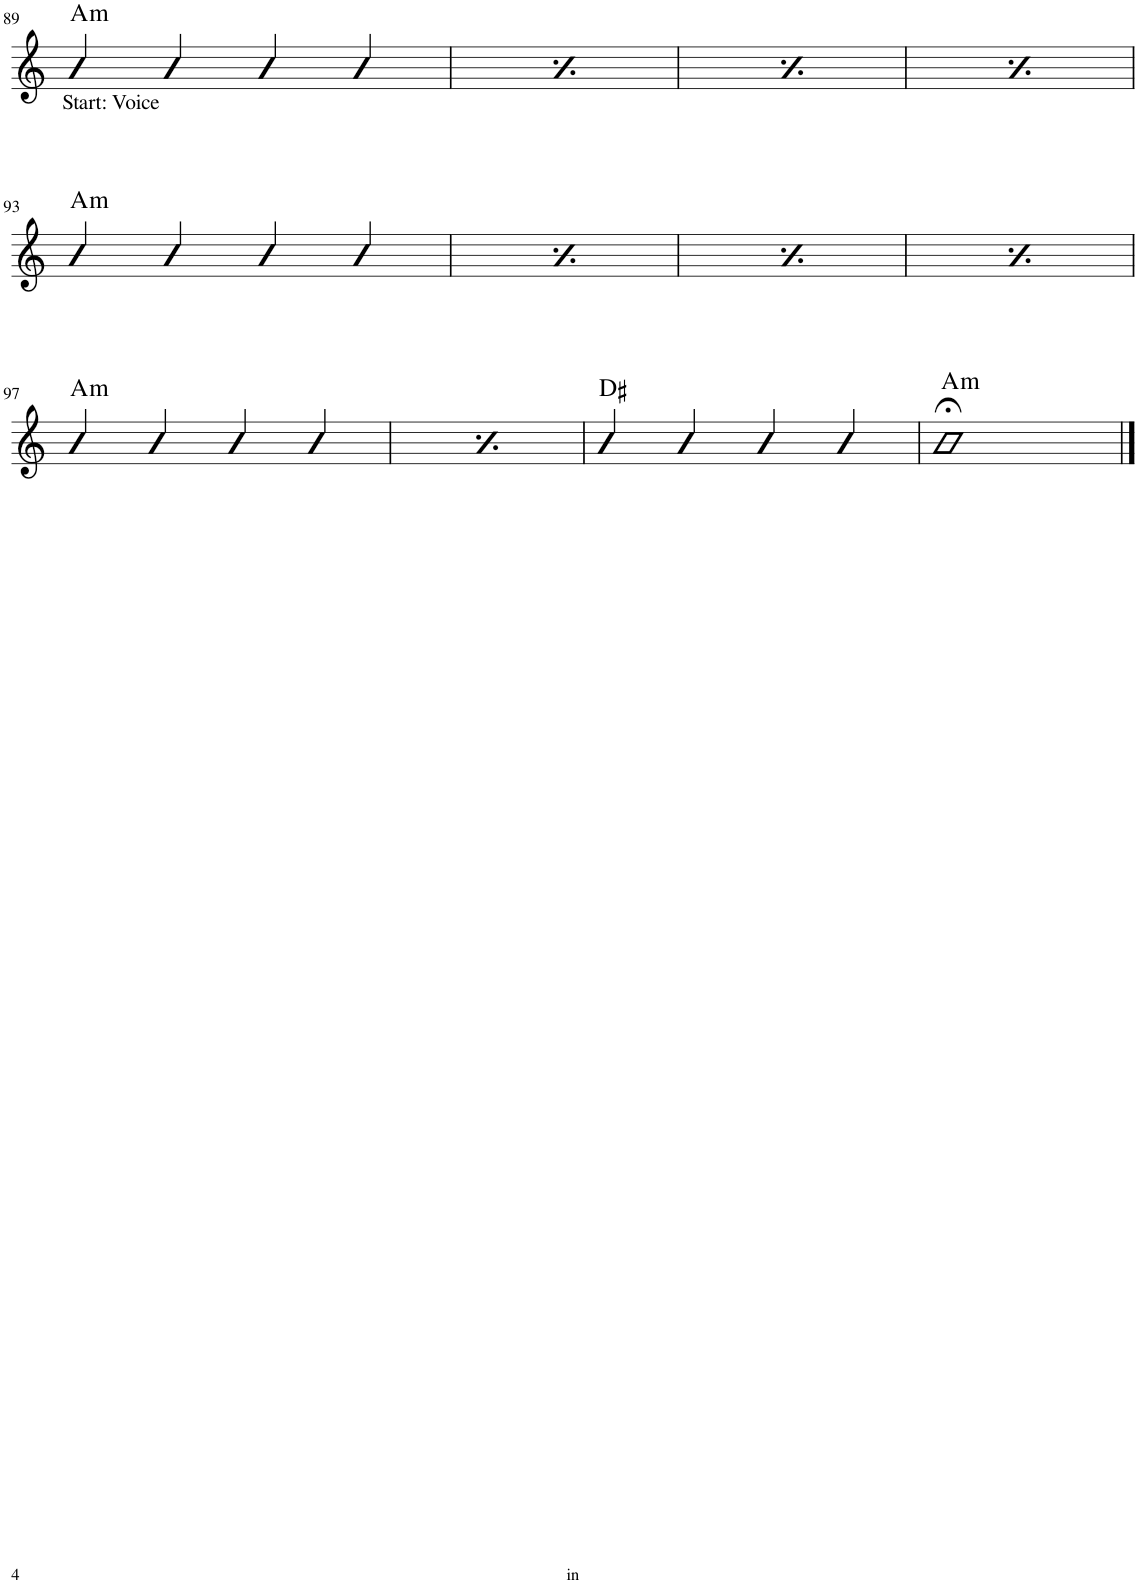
**kern	**harte
*part1	*part1
*staff1	*
*I"Guitare électrique	*
!!LO:PB:g=z
*clefG2	*
*k[]	*
*M4/4	*
=89	=89
!LO:TX:b:t=Start&colon; Voice	!LO:H:kt=m
4G/	A:min
4G/	.
4G/	.
4G/	.
=90	=90
!LO:TX:b:t=Start&colon; Voice	!LO:H:kt=m
4G/	A:min
4G/	.
4G/	.
4G/	.
=91	=91
!LO:TX:b:t=Start&colon; Voice	!LO:H:kt=m
4G/	A:min
4G/	.
4G/	.
4G/	.
=92	=92
!LO:TX:b:t=Start&colon; Voice	!LO:H:kt=m
4G/	A:min
4G/	.
4G/	.
4G/	.
!!LO:LB:g=z
=93	=93
!	!LO:H:kt=m
4G/	A:min
4G/	.
4G/	.
4G/	.
=94	=94
!	!LO:H:kt=m
4G/	A:min
4G/	.
4G/	.
4G/	.
=95	=95
!	!LO:H:kt=m
4G/	A:min
4G/	.
4G/	.
4G/	.
=96	=96
!	!LO:H:kt=m
4G/	A:min
4G/	.
4G/	.
4G/	.
!!LO:LB:g=z
=97	=97
!	!LO:H:kt=m
4G/	A:min
4G/	.
4G/	.
4G/	.
=98	=98
!	!LO:H:kt=m
4G/	A:min
4G/	.
4G/	.
4G/	.
=99	=99
4G/	D#:maj
4G/	.
4G/	.
4G/	.
=100	=100
!	!LO:H:kt=m
1G;<	A:min
==	==
*-	*-
